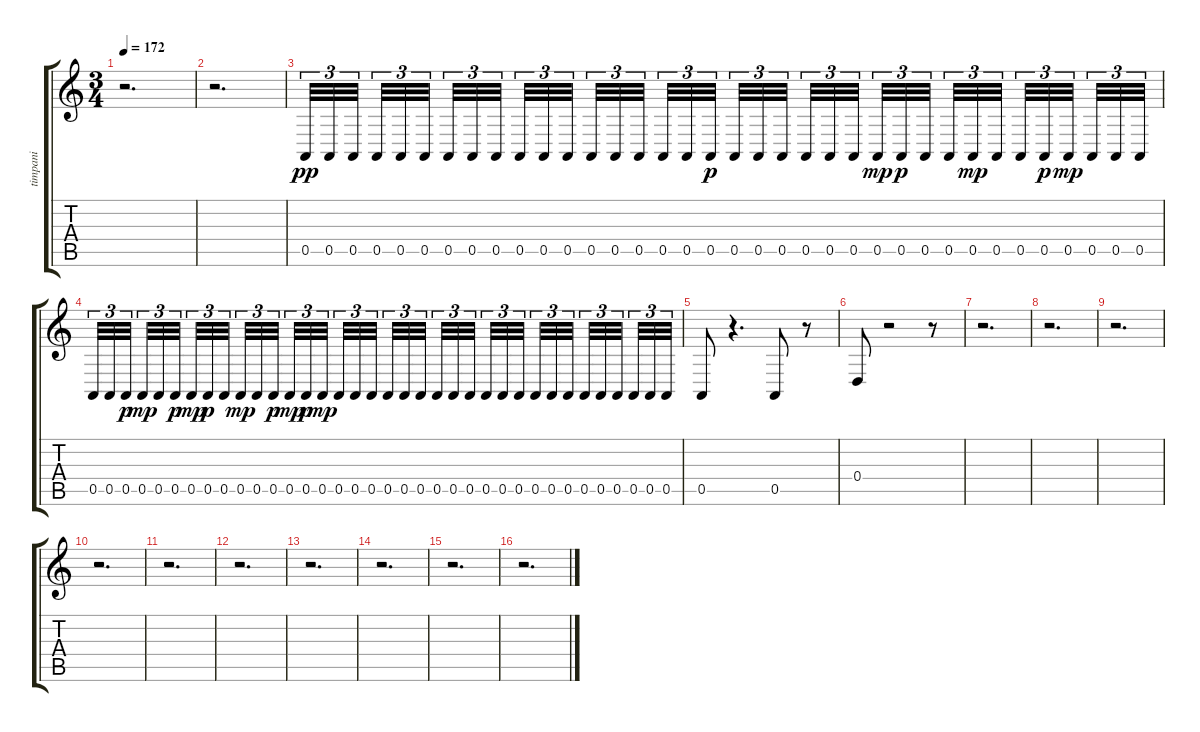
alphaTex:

\track ("timpani " "timpani ") {instrument stringensemble1}
\staff {score tabs}
\tuning (E4 B3 G3 D3 A2 E2) {hide}
\ts (3 4)
\tempo 172
\clef g2
\ks c
r.2{d dy mp} |
r.2{d} |
0.5.32{tu (3 2) dy pp} 0.5.32{tu (3 2)} 0.5.32{tu (3 2)} 0.5.32{tu (3 2)} 0.5.32{tu (3 2)} 0.5.32{tu (3 2)} 0.5.32{tu (3 2)} 0.5.32{tu (3 2)} 0.5.32{tu (3 2)} 0.5.32{tu (3 2)} 0.5.32{tu (3 2)} 0.5.32{tu (3 2)} 0.5.32{tu (3 2)} 0.5.32{tu (3 2)} 0.5.32{tu (3 2)} 0.5.32{tu (3 2)} 0.5.32{tu (3 2)} 0.5.32{tu (3 2) dy p} 0.5.32{tu (3 2)} 0.5.32{tu (3 2)} 0.5.32{tu (3 2)} 0.5.32{tu (3 2)} 0.5.32{tu (3 2)} 0.5.32{tu (3 2)} 0.5.32{tu (3 2) dy mp} 0.5.32{tu (3 2) dy p} 0.5.32{tu (3 2)} 0.5.32{tu (3 2)} 0.5.32{tu (3 2) dy mp} 0.5.32{tu (3 2)} 0.5.32{tu (3 2)} 0.5.32{tu (3 2) dy p} 0.5.32{tu (3 2) dy mp} 0.5.32{tu (3 2)} 0.5.32{tu (3 2)} 0.5.32{tu (3 2)} |
0.5.32{tu (3 2)} 0.5.32{tu (3 2)} 0.5.32{tu (3 2) dy p} 0.5.32{tu (3 2) dy mp} 0.5.32{tu (3 2)} 0.5.32{tu (3 2) dy p} 0.5.32{tu (3 2) dy mp} 0.5.32{tu (3 2) dy p} 0.5.32{tu (3 2)} 0.5.32{tu (3 2) dy mp} 0.5.32{tu (3 2)} 0.5.32{tu (3 2) dy p} 0.5.32{tu (3 2) dy mp} 0.5.32{tu (3 2) dy p} 0.5.32{tu (3 2) dy mp} 0.5.32{tu (3 2)} 0.5.32{tu (3 2)} 0.5.32{tu (3 2)} 0.5.32{tu (3 2)} 0.5.32{tu (3 2)} 0.5.32{tu (3 2)} 0.5.32{tu (3 2)} 0.5.32{tu (3 2)} 0.5.32{tu (3 2)} 0.5.32{tu (3 2)} 0.5.32{tu (3 2)} 0.5.32{tu (3 2)} 0.5.32{tu (3 2)} 0.5.32{tu (3 2)} 0.5.32{tu (3 2)} 0.5.32{tu (3 2)} 0.5.32{tu (3 2)} 0.5.32{tu (3 2)} 0.5.32{tu (3 2)} 0.5.32{tu (3 2)} 0.5.32{tu (3 2)} |
0.5.8 r.4{d} 0.5.8 r.8 |
0.4.8 r.2 r.8 |
r.2{d} |
r.2{d} |
r.2{d} |
r.2{d} |
r.2{d} |
r.2{d} |
r.2{d} |
r.2{d} |
r.2{d} |
r.2{d}
